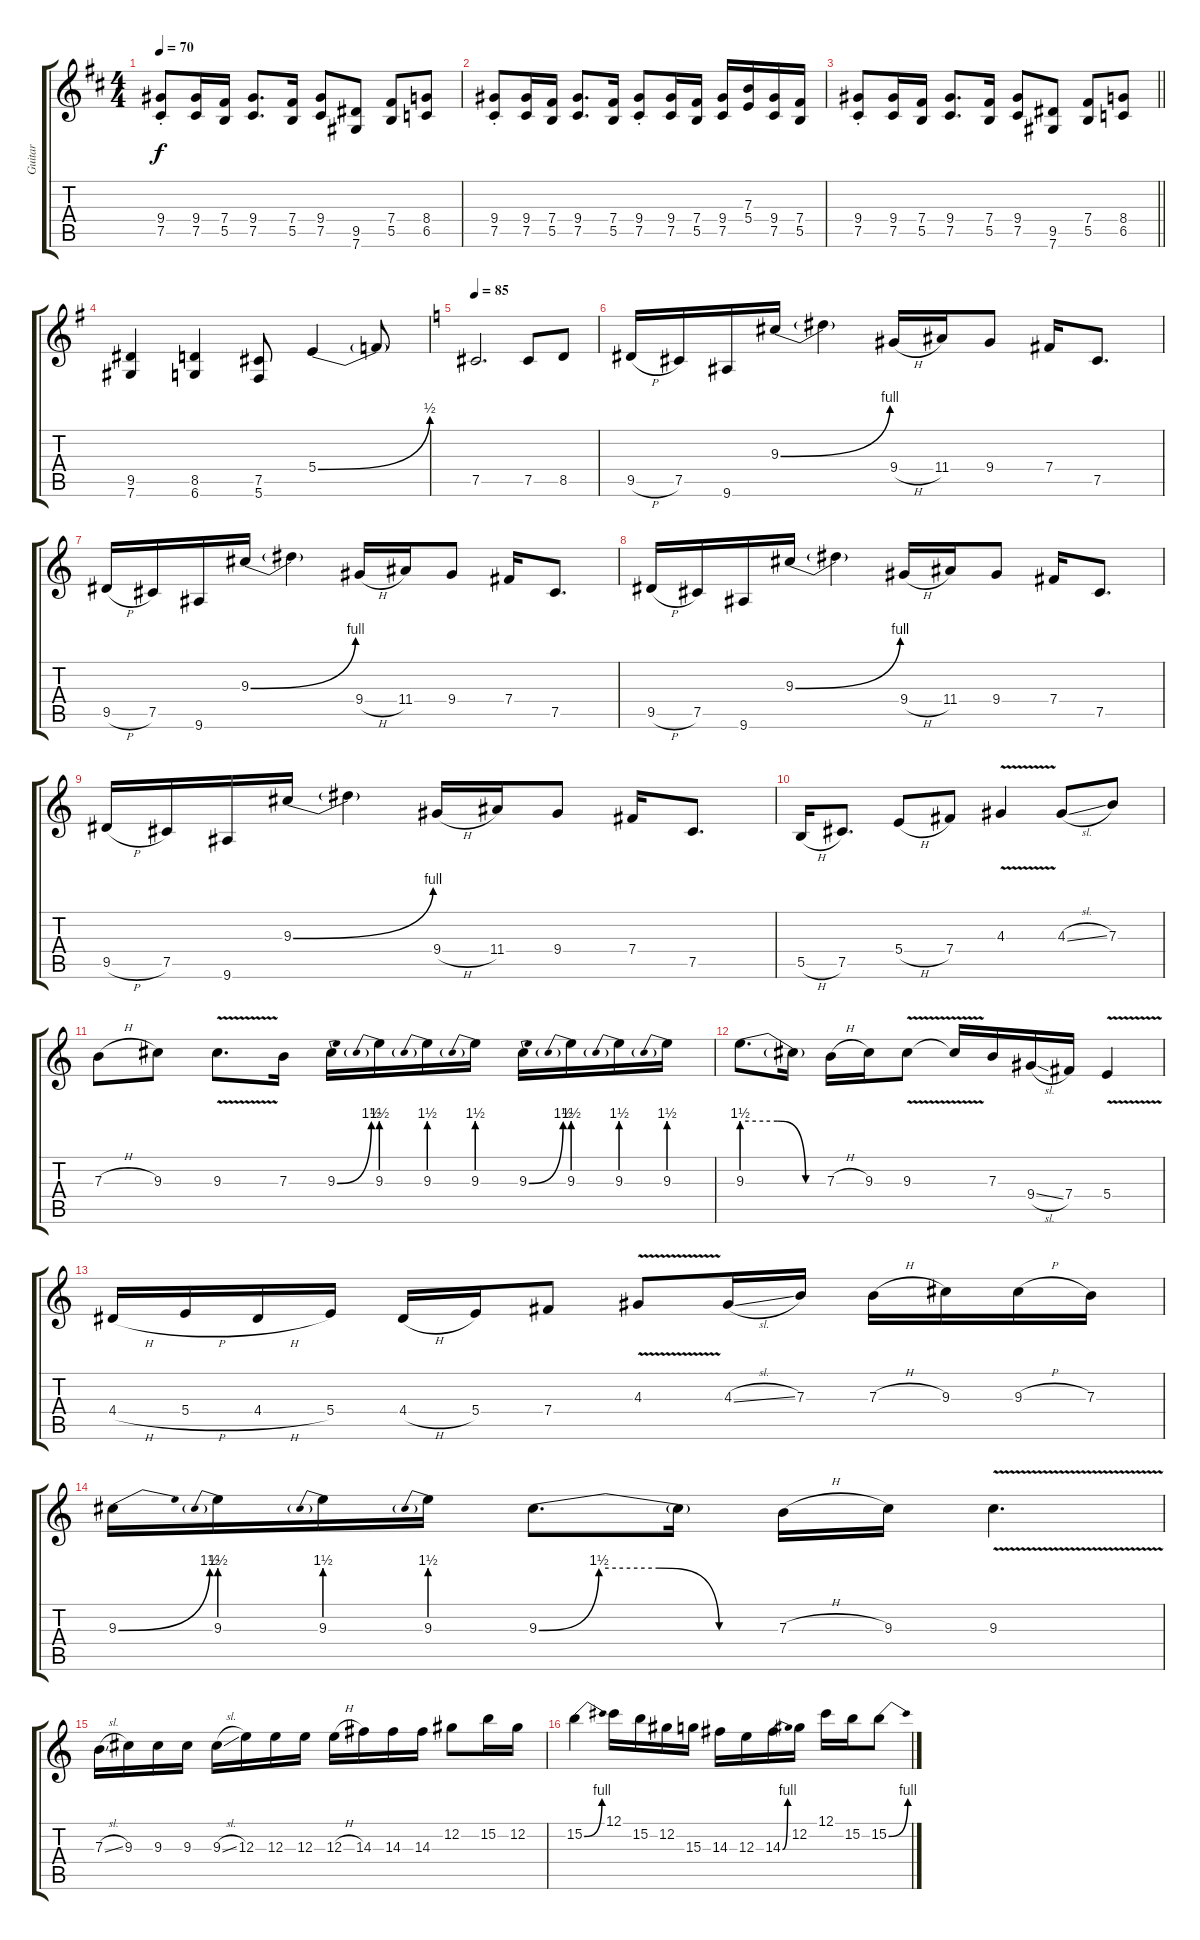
\track ("Guitar" "Guitar") {instrument distortionguitar}
\staff {score tabs}
\tuning (Db4 Ab3 E3 B2 Gb2 Db2) {hide}
\ts (4 4)
\tempo 70
\clef g2
\ks d
(9.4{st} 7.5{st}).8{dy f} (9.4 7.5).16 (7.4 5.5).16 (9.4 7.5).8{d} (7.4 5.5).16 (9.4 7.5).8 (9.5 7.6).8 (7.4 5.5).8 (8.4 6.5).8 |
(9.4{st} 7.5{st}).8 (9.4 7.5).16 (7.4 5.5).16 (9.4 7.5).8{d} (7.4 5.5).16 (9.4{st} 7.5{st}).8 (9.4 7.5).16 (7.4 5.5).16 (9.4 7.5).16 (7.3 5.4).16 (9.4 7.5).16 (7.4 5.5).16 |
\barLineRight lightlight
(9.4{st} 7.5{st}).8 (9.4 7.5).16 (7.4 5.5).16 (9.4 7.5).8{d} (7.4 5.5).16 (9.4 7.5).8 (9.5 7.6).8 (7.4 5.5).8 (8.4 6.5).8 |
\ks g
(9.5 7.6).4 (8.5 6.6).4 (7.5 5.6).8 5.4{be (bend 0 0 60 2)}.4 5.4{t}.8 |
\tempo 85
\ks c
7.5.2{d} 7.5.8 8.5.8 |
9.5{h}.16 7.5.16 9.6.16 9.3{be (bend 0 0 60 4)}.16 9.3{t}.4 9.4{h}.16 11.4.16 9.4.8 7.4.16 7.5.8{d} |
9.5{h}.16 7.5.16 9.6.16 9.3{be (bend 0 0 60 4)}.16 9.3{t}.4 9.4{h}.16 11.4.16 9.4.8 7.4.16 7.5.8{d} |
9.5{h}.16 7.5.16 9.6.16 9.3{be (bend 0 0 60 4)}.16 9.3{t}.4 9.4{h}.16 11.4.16 9.4.8 7.4.16 7.5.8{d} |
9.5{h}.16 7.5.16 9.6.16 9.3{be (bend 0 0 60 4)}.16 9.3{t}.4 9.4{h}.16 11.4.16 9.4.8 7.4.16 7.5.8{d} |
5.5{h}.16 7.5.8{d} 5.4{h}.8 7.4.8 4.3{v}.4 4.3{sl}.8 7.3.8 |
7.3{h}.8 9.3.8 9.3{v}.8{d} 7.3.16 9.3{be (bend 0 0 60 6)}.16 9.3{be (prebend 0 6 60 6)}.16 9.3{be (prebend 0 6 60 6)}.16 9.3{be (prebend 0 6 60 6)}.16 9.3{be (bend 0 0 60 6)}.16 9.3{be (prebend 0 6 60 6)}.16 9.3{be (prebend 0 6 60 6)}.16 9.3{be (prebend 0 6 60 6)}.16 |
9.3{be (custom 0 6 15 6 25 6 45 0 60 0)}.8{d} 9.3{t}.16 7.3{h}.16 9.3.16 9.3{v}.8 9.3{v t}.16 7.3.16 9.4{sl}.16 7.4.16 5.4{v}.4 |
4.4{h}.16 5.4{h}.16 4.4{h}.16 5.4.16 4.4{h}.16 5.4.16 7.4.8 4.3{v}.8 4.3{sl}.16 7.3.16 7.3{h}.16 9.3.16 9.3{h}.16 7.3.16 |
9.3{be (bend 0 0 60 6)}.16 9.3{be (prebend 0 6 60 6)}.16 9.3{be (prebend 0 6 60 6)}.16 9.3{be (prebend 0 6 60 6)}.16 9.3{be (custom 0 0 15 6 30 6 45 0 60 0)}.8{d} 9.3{t}.16 7.3{h}.16 9.3.16 9.3{v}.4{d} |
7.3{sl}.16 9.3.16 9.3.16 9.3.16 9.3{sl}.16 12.3.16 12.3.16 12.3.16 12.3{h}.16 14.3.16 14.3.16 14.3.16 12.2.8 15.2.16 12.2.16 |
15.2{be (bend 0 0 60 4)}.4 12.1.16 15.2.16 12.2.16 15.3.16 14.3.16 12.3.16 14.3{be (bend 0 0 60 4)}.16 12.2.16 12.1.16 15.2.16 15.2{be (bend 0 0 60 4)}.8
